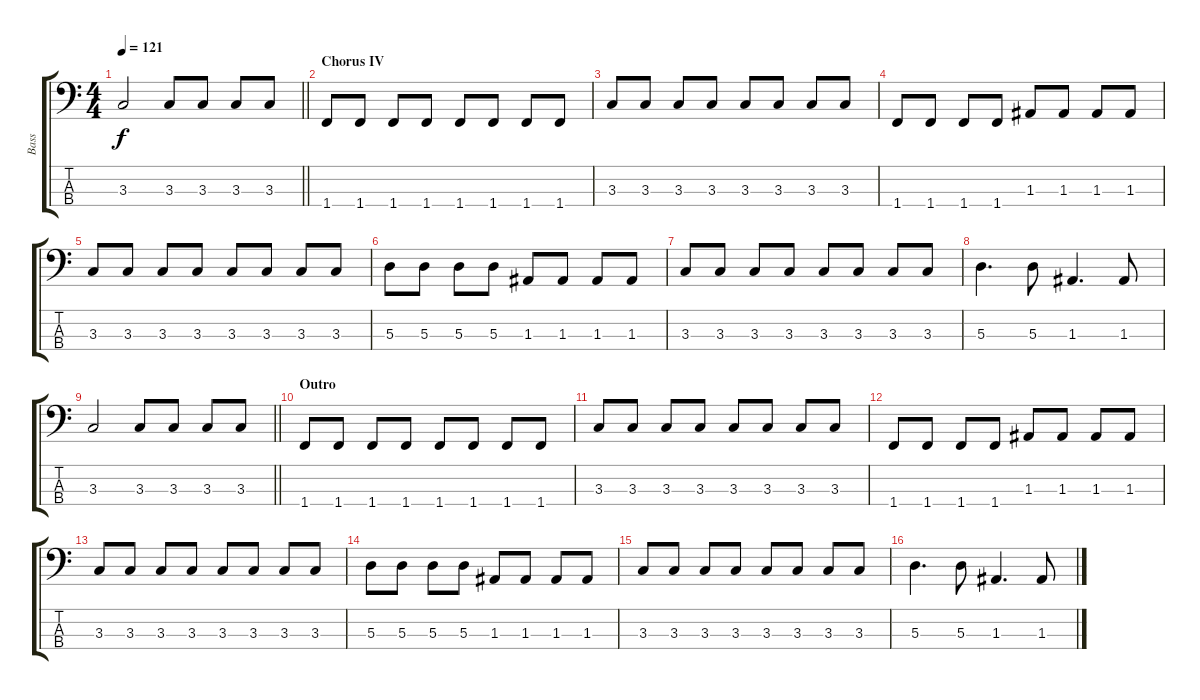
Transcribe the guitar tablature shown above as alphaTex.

\track ("Bass" "Bass") {instrument electricbassfinger}
\staff {score tabs}
\tuning (G2 D2 A1 E1) {hide}
\ts (4 4)
\tempo 121
\clef f4
\barLineRight lightlight
\ks c
3.3.2{dy f} 3.3.8 3.3.8 3.3.8 3.3.8 |
\section ("" "Chorus IV")
1.4.8 1.4.8 1.4.8 1.4.8 1.4.8 1.4.8 1.4.8 1.4.8 |
3.3.8 3.3.8 3.3.8 3.3.8 3.3.8 3.3.8 3.3.8 3.3.8 |
1.4.8 1.4.8 1.4.8 1.4.8 1.3.8 1.3.8 1.3.8 1.3.8 |
3.3.8 3.3.8 3.3.8 3.3.8 3.3.8 3.3.8 3.3.8 3.3.8 |
5.3.8 5.3.8 5.3.8 5.3.8 1.3.8 1.3.8 1.3.8 1.3.8 |
3.3.8 3.3.8 3.3.8 3.3.8 3.3.8 3.3.8 3.3.8 3.3.8 |
5.3.4{d} 5.3.8 1.3.4{d} 1.3.8 |
\barLineRight lightlight
3.3.2 3.3.8 3.3.8 3.3.8 3.3.8 |
\section ("" "Outro")
1.4.8 1.4.8 1.4.8 1.4.8 1.4.8 1.4.8 1.4.8 1.4.8 |
3.3.8 3.3.8 3.3.8 3.3.8 3.3.8 3.3.8 3.3.8 3.3.8 |
1.4.8 1.4.8 1.4.8 1.4.8 1.3.8 1.3.8 1.3.8 1.3.8 |
3.3.8 3.3.8 3.3.8 3.3.8 3.3.8 3.3.8 3.3.8 3.3.8 |
5.3.8 5.3.8 5.3.8 5.3.8 1.3.8 1.3.8 1.3.8 1.3.8 |
3.3.8 3.3.8 3.3.8 3.3.8 3.3.8 3.3.8 3.3.8 3.3.8 |
5.3.4{d} 5.3.8 1.3.4{d} 1.3.8
